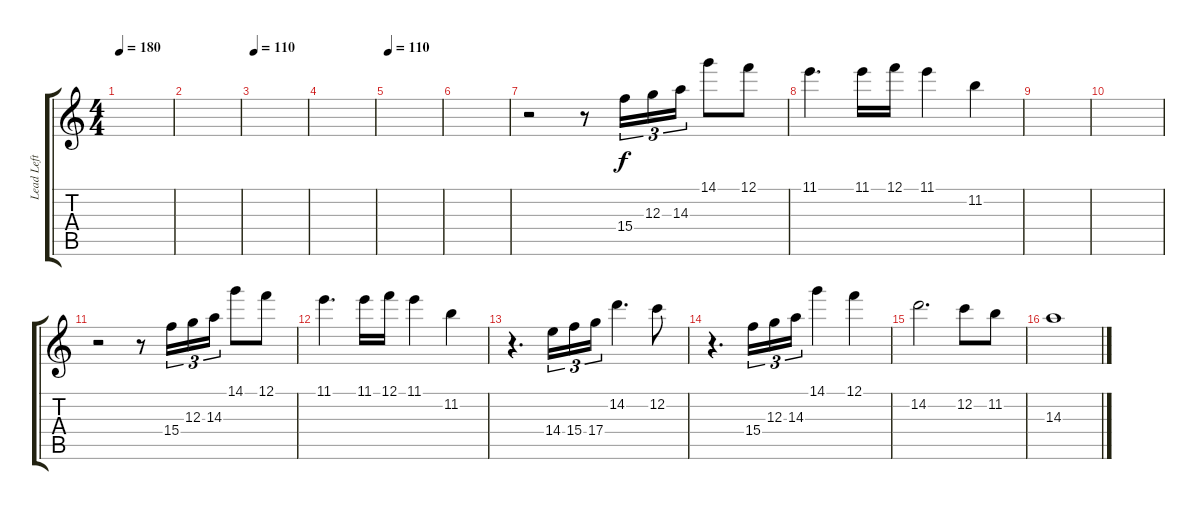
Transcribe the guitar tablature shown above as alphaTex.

\track ("Lead Left" "Lead Left") {instrument overdrivenguitar}
\staff {score tabs}
\tuning (F4 C4 G3 D3 A2 E2) {hide}
\ts (4 4)
\tempo 180
\clef g2
\ks c
|
|
\tempo 110
|
|
\tempo 110
|
|
r.2 r.8 15.4.16{tu (3 2)} 12.3.16{tu (3 2)} 14.3.16{tu (3 2)} 14.1.8 12.1.8 |
11.1.4{d} 11.1.16 12.1.16 11.1.4 11.2.4 |
|
|
r.2 r.8 15.4.16{tu (3 2)} 12.3.16{tu (3 2)} 14.3.16{tu (3 2)} 14.1.8 12.1.8 |
11.1.4{d} 11.1.16 12.1.16 11.1.4 11.2.4 |
r.4{d} 14.4.16{tu (3 2)} 15.4.16{tu (3 2)} 17.4.16{tu (3 2)} 14.2.4{d} 12.2.8 |
r.4{d} 15.4.16{tu (3 2)} 12.3.16{tu (3 2)} 14.3.16{tu (3 2)} 14.1.4 12.1.4 |
14.2.2{d} 12.2.8 11.2.8 |
14.3.1
